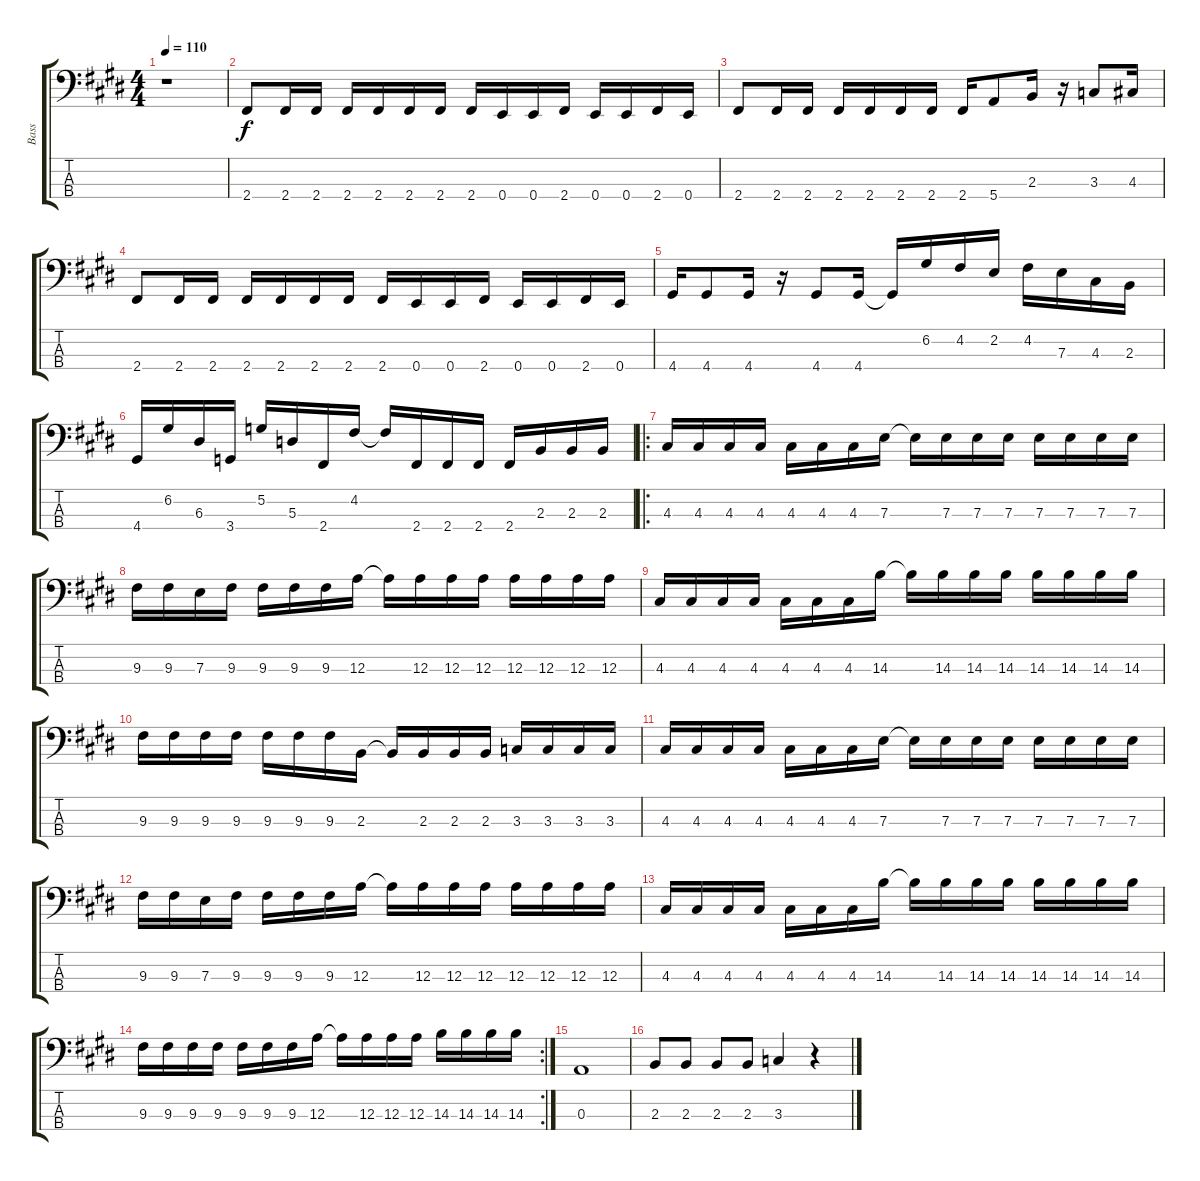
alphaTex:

\track ("Bass" "Bass") {instrument electricbassfinger}
\staff {score tabs}
\tuning (G2 D2 A1 E1) {hide}
\ts (4 4)
\tempo 110
\clef f4
\ks c#minor
r.1{dy f} |
2.4.8 2.4.16 2.4.16 2.4.16 2.4.16 2.4.16 2.4.16 2.4.16 0.4.16 0.4.16 2.4.16 0.4.16 0.4.16 2.4.16 0.4.16 |
2.4.8 2.4.16 2.4.16 2.4.16 2.4.16 2.4.16 2.4.16 2.4.16 5.4.8 2.3.16 r.16 3.3.8 4.3.16 |
2.4.8 2.4.16 2.4.16 2.4.16 2.4.16 2.4.16 2.4.16 2.4.16 0.4.16 0.4.16 2.4.16 0.4.16 0.4.16 2.4.16 0.4.16 |
4.4.16 4.4.8 4.4.16 r.16 4.4.8 4.4.16 4.4{t}.16 6.2.16 4.2.16 2.2.16 4.2.16 7.3.16 4.3.16 2.3.16 |
4.4.16 6.2.16 6.3.16 3.4.16 5.2.16 5.3.16 2.4.16 4.2.16 4.2{t}.16 2.4.16 2.4.16 2.4.16 2.4.16 2.3.16 2.3.16 2.3.16 |
\ro
4.3.16 4.3.16 4.3.16 4.3.16 4.3.16 4.3.16 4.3.16 7.3.16 7.3{t}.16 7.3.16 7.3.16 7.3.16 7.3.16 7.3.16 7.3.16 7.3.16 |
9.3.16 9.3.16 7.3.16 9.3.16 9.3.16 9.3.16 9.3.16 12.3.16 12.3{t}.16 12.3.16 12.3.16 12.3.16 12.3.16 12.3.16 12.3.16 12.3.16 |
4.3.16 4.3.16 4.3.16 4.3.16 4.3.16 4.3.16 4.3.16 14.3.16 14.3{t}.16 14.3.16 14.3.16 14.3.16 14.3.16 14.3.16 14.3.16 14.3.16 |
9.3.16 9.3.16 9.3.16 9.3.16 9.3.16 9.3.16 9.3.16 2.3.16 2.3{t}.16 2.3.16 2.3.16 2.3.16 3.3.16 3.3.16 3.3.16 3.3.16 |
4.3.16 4.3.16 4.3.16 4.3.16 4.3.16 4.3.16 4.3.16 7.3.16 7.3{t}.16 7.3.16 7.3.16 7.3.16 7.3.16 7.3.16 7.3.16 7.3.16 |
9.3.16 9.3.16 7.3.16 9.3.16 9.3.16 9.3.16 9.3.16 12.3.16 12.3{t}.16 12.3.16 12.3.16 12.3.16 12.3.16 12.3.16 12.3.16 12.3.16 |
4.3.16 4.3.16 4.3.16 4.3.16 4.3.16 4.3.16 4.3.16 14.3.16 14.3{t}.16 14.3.16 14.3.16 14.3.16 14.3.16 14.3.16 14.3.16 14.3.16 |
\rc 2
9.3.16 9.3.16 9.3.16 9.3.16 9.3.16 9.3.16 9.3.16 12.3.16 12.3{t}.16 12.3.16 12.3.16 12.3.16 14.3.16 14.3.16 14.3.16 14.3.16 |
0.3.1 |
2.3.8 2.3.8 2.3.8 2.3.8 3.3.4 r.4
